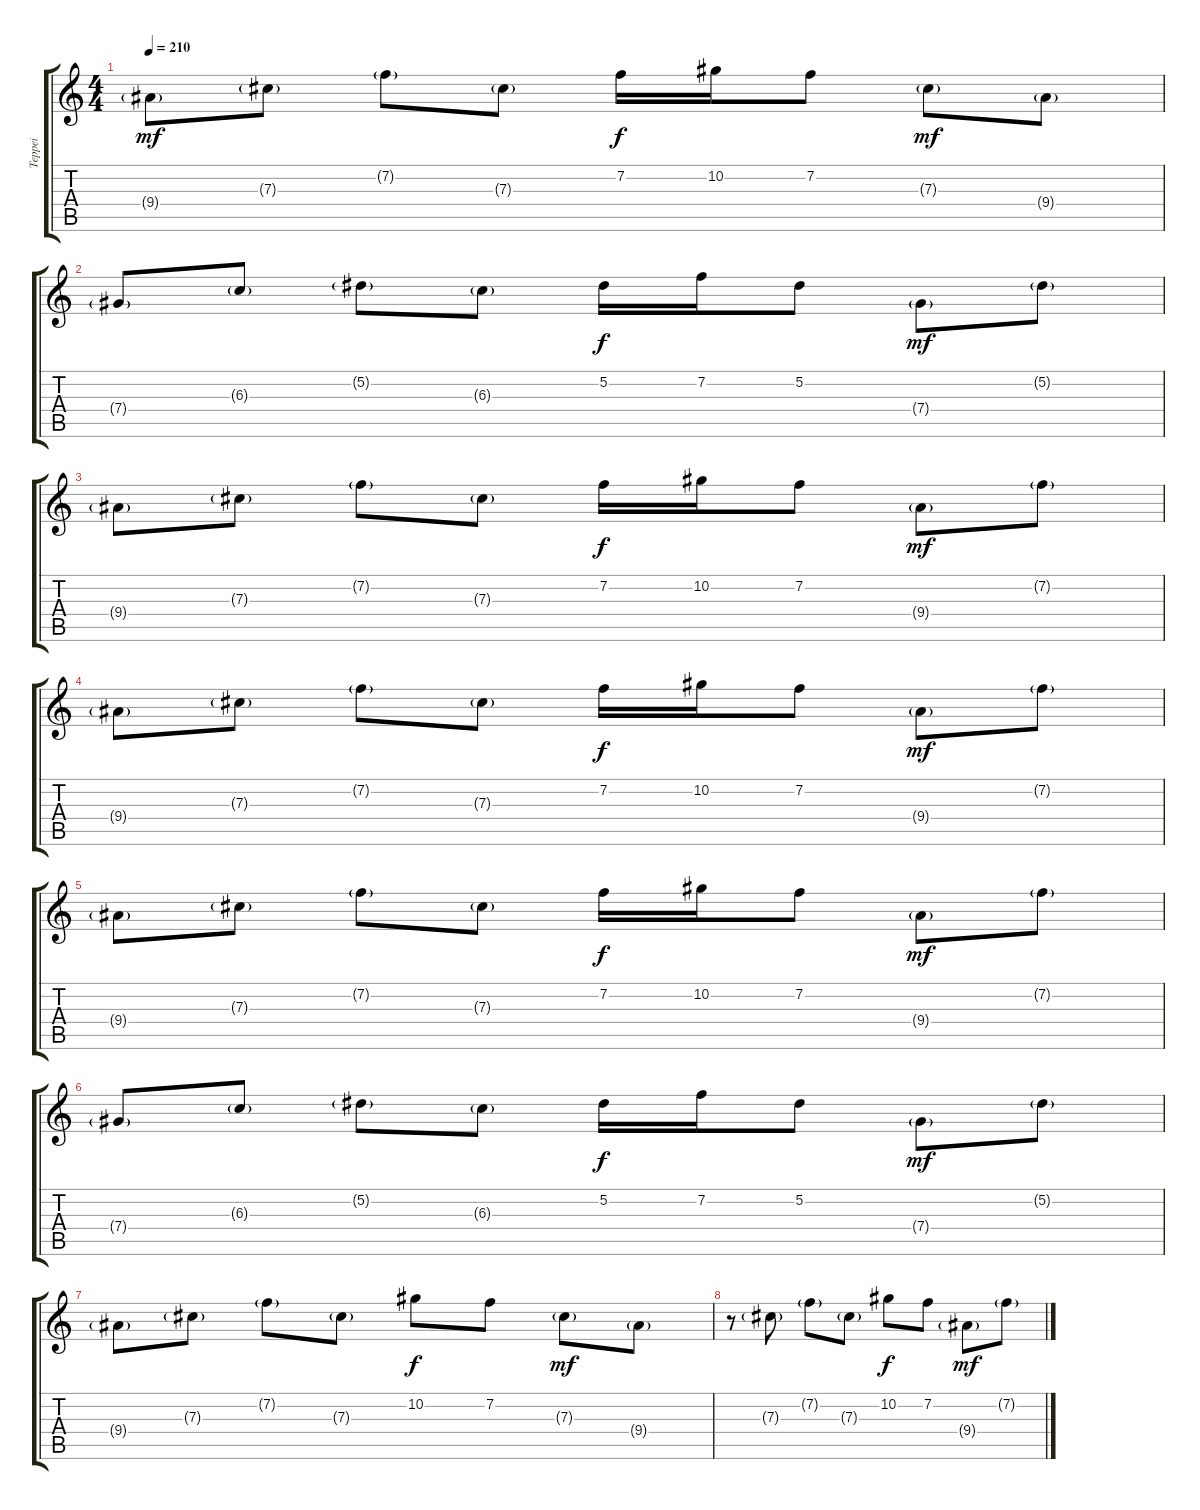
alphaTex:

\track ("Teppei" "Teppei") {instrument overdrivenguitar}
\staff {score tabs}
\tuning (Eb4 Bb3 Gb3 Db3 Ab2 Db2) {hide}
\ts (4 4)
\tempo 210
\clef g2
\ks c
9.4{g}.8{dy mf} 7.3{g}.8 7.2{g}.8 7.3{g}.8 7.2.16{dy f} 10.2.16 7.2.8 7.3{g}.8{dy mf} 9.4{g}.8 |
7.4{g}.8 6.3{g}.8 5.2{g}.8 6.3{g}.8 5.2.16{dy f} 7.2.16 5.2.8 7.4{g}.8{dy mf} 5.2{g}.8 |
9.4{g}.8 7.3{g}.8 7.2{g}.8 7.3{g}.8 7.2.16{dy f} 10.2.16 7.2.8 9.4{g}.8{dy mf} 7.2{g}.8 |
9.4{g}.8 7.3{g}.8 7.2{g}.8 7.3{g}.8 7.2.16{dy f} 10.2.16 7.2.8 9.4{g}.8{dy mf} 7.2{g}.8 |
9.4{g}.8 7.3{g}.8 7.2{g}.8 7.3{g}.8 7.2.16{dy f} 10.2.16 7.2.8 9.4{g}.8{dy mf} 7.2{g}.8 |
7.4{g}.8 6.3{g}.8 5.2{g}.8 6.3{g}.8 5.2.16{dy f} 7.2.16 5.2.8 7.4{g}.8{dy mf} 5.2{g}.8 |
9.4{g}.8 7.3{g}.8 7.2{g}.8 7.3{g}.8 10.2.8{dy f} 7.2.8 7.3{g}.8{dy mf} 9.4{g}.8 |
r.8 7.3{g}.8 7.2{g}.8 7.3{g}.8 10.2.8{dy f} 7.2.8 9.4{g}.8{dy mf} 7.2{g}.8
